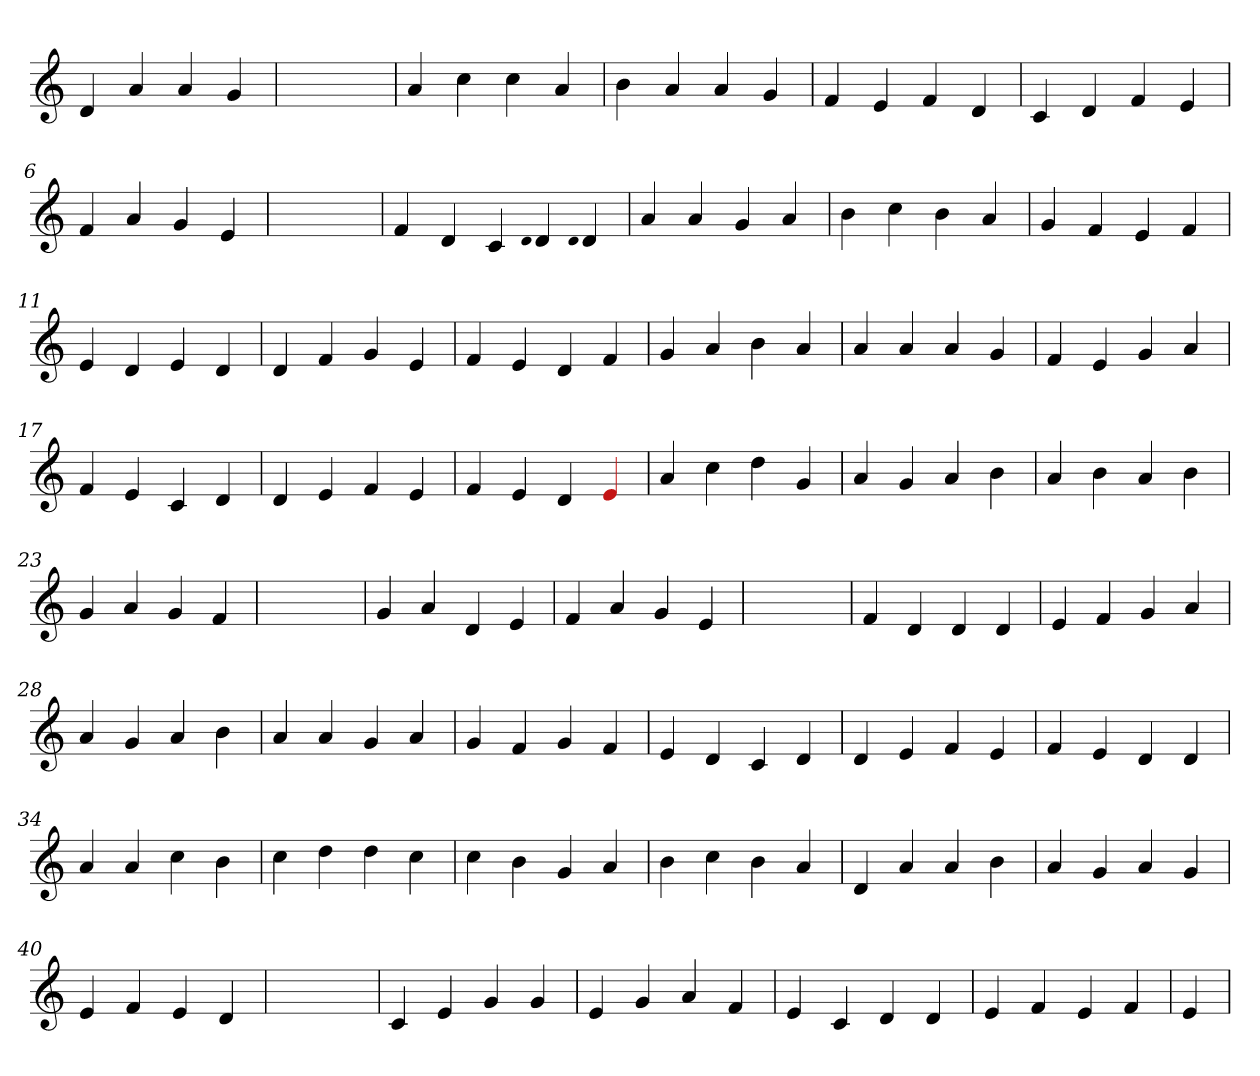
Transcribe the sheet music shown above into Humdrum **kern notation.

**kern
*part1
*staff1
*clefG2
=1
4d
4a
4a
4g
=2
1ryy
=2
4a
4cc
4cc
4a
=3
4b
4a
4a
4g
=4
4f
4e
4f
4d
=5
4c
4d
4f
4e
=6
4f
4a
4g
4e
=7
1ryy
=7
4f
4d
4c
qqd
4d
qqd
4d
=8
4a
4a
4g
4a
=9
4b
4cc
4b
4a
=10
4g
4f
4e
4f
=11
4e
4d
4e
4d
=12
4d
4f
4g
4e
=13
4f
4e
4d
4f
=14
4g
4a
4b
4a
=15
4a
4a
4a
4g
=16
4f
4e
4g
4a
=17
4f
4e
4c
4d
=18
4d
4e
4f
4e
=19
4f
4e
4d
4Re
=20
4a
4cc
4dd
4g
=21
4a
4g
4a
4b
=22
4a
4b
4a
4b
=23
4g
4a
4g
4f
=24
1ryy
=24
4g
4a
4d
4e
=25
4f
4a
4g
4e
=26
1ryy
=26
4f
4d
4d
4d
=27
4e
4f
4g
4a
=28
4a
4g
4a
4b
=29
4a
4a
4g
4a
=30
4g
4f
4g
4f
=31
4e
4d
4c
4d
=32
4d
4e
4f
4e
=33
4f
4e
4d
4d
=34
4a
4a
4cc
4b
=35
4cc
4dd
4dd
4cc
=36
4cc
4b
4g
4a
=37
4b
4cc
4b
4a
=38
4d
4a
4a
4b
=39
4a
4g
4a
4g
=40
4e
4f
4e
4d
=41
1ryy
=41
4c
4e
4g
4g
=42
4e
4g
4a
4f
=43
4e
4c
4d
4d
=44
4e
4f
4e
4f
=45
4e
=
*-
